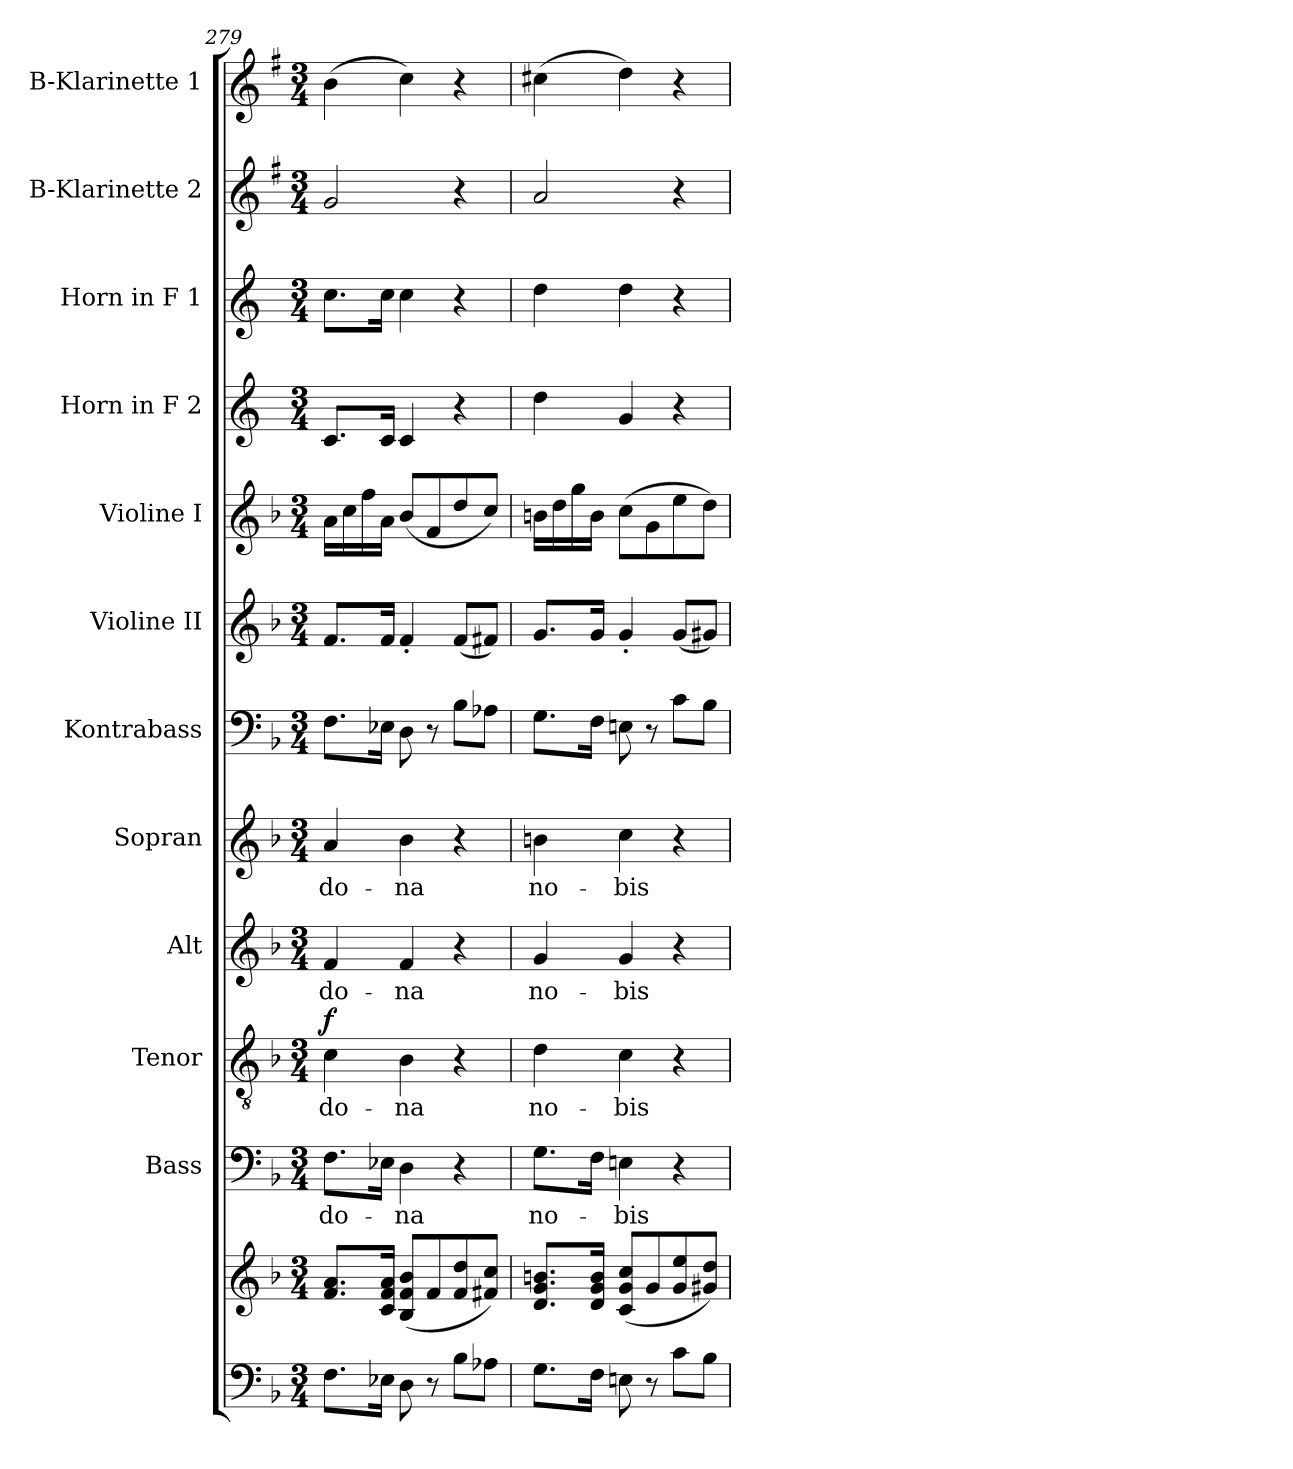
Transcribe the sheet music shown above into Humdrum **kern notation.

**kern	**kern	**kern	**text	**kern	**text	**dynam	**kern	**text	**kern	**text	**kern	**kern	**kern	**kern	**kern	**kern	**kern
*part12	*part12	*part11	*part11	*part10	*part10	*part10	*part9	*part9	*part8	*part8	*part7	*part6	*part5	*part4	*part3	*part2	*part1
*staff13	*staff12	*staff11	*staff11	*staff10	*staff10	*staff10	*staff9	*staff9	*staff8	*staff8	*staff7	*staff6	*staff5	*staff4	*staff3	*staff2	*staff1
*	*	*I"Bass	*	*I"Tenor	*	*	*I"Alt	*	*I"Sopran	*	*I"Kontrabass	*I"Violine II	*I"Violine I	*I"Horn in F 2	*I"Horn in F 1	*I"B-Klarinette 2	*I"B-Klarinette 1
*	*	*I'B.	*	*I'T.	*	*	*I'A.	*	*I'S.	*	*I'Kb.	*I'Vl. II	*I'Vl. I	*	*	*I'B Kl. 2	*I'B Kl. 1
*clefF4	*clefG2	*clefF4	*	*clefGv2	*	*	*clefG2	*	*clefG2	*	*clefF4	*clefG2	*clefG2	*clefG2	*clefG2	*clefG2	*clefG2
*	*	*	*	*	*	*	*	*	*	*	*ITrd7c12	*	*	*ITrd4c7	*ITrd4c7	*ITrd1c2	*ITrd1c2
*k[b-]	*k[b-]	*k[b-]	*	*k[b-]	*	*	*k[b-]	*	*k[b-]	*	*k[b-]	*k[b-]	*k[b-]	*k[b-]	*k[b-]	*k[b-]	*k[b-]
*F:	*F:	*F:	*	*F:	*	*	*F:	*	*F:	*	*F:	*F:	*F:	*F:	*F:	*F:	*F:
*M3/4	*M3/4	*M3/4	*	*M3/4	*	*	*M3/4	*	*M3/4	*	*M3/4	*M3/4	*M3/4	*M3/4	*M3/4	*M3/4	*M3/4
=279	=279	=279	=279	=279	=279	=279	=279	=279	=279	=279	=279	=279	=279	=279	=279	=279	=279
!	!	!	!LO:LY:b	!	!LO:LY:b	!LO:DY:a	!	!LO:LY:b	!	!LO:LY:b	!	!	!	!	!	!	!
8.F\L	8.f/ 8.a/L	8.F\L	do-	4c\	do-	f	4f/	do-	4a/	do-	8.FF\L	8.f/L	16a\LL	8.F/L	8.f\L	2f/	(>4a\
.	.	.	.	.	.	.	.	.	.	.	.	.	16cc\	.	.	.	.
.	.	.	.	.	.	.	.	.	.	.	.	.	16ff\	.	.	.	.
16E-X\Jk	16c/ 16f/ 16a/Jk	16E-X\Jk	.	.	.	.	.	.	.	.	16EE-X\Jk	16f/Jk	16a\JJ	16F/Jk	16f\Jk	.	.
!	!	!	!LO:LY:b	!	!LO:LY:b	!	!	!LO:LY:b	!	!LO:LY:b	!	!	!	!	!	!	!
8D\	(<8B-/ 8f/ 8b-/L	4D\	-na	4B-\	-na	.	4f/	-na	4b-\	-na	8DD\	4f'</	(<8b-/L	4F/	4f\	.	4b-\)
8r	8f/	.	.	.	.	.	.	.	.	.	8r	.	8f/	.	.	.	.
8B-\L	8f/ 8dd/	4r	.	4r	.	.	4r	.	4r	.	8BB-\L	(<8f/L	8dd/	4r	4r	4r	4r
8A-X\J	8f#X/ 8cc/J)	.	.	.	.	.	.	.	.	.	8AA-X\J	8f#X/J)	8cc/J)	.	.	.	.
=280	=280	=280	=280	=280	=280	=280	=280	=280	=280	=280	=280	=280	=280	=280	=280	=280	=280
!	!	!	!LO:LY:b	!	!LO:LY:b	!	!	!LO:LY:b	!	!LO:LY:b	!	!	!	!	!	!	!
8.G\L	8.d/ 8.g/ 8.bn/L	8.G\L	no-	4d\	no-	.	4g/	no-	4bn\	no-	8.GG\L	8.g/L	16bn\LL	4g\	4g\	2g/	(>4bn\
.	.	.	.	.	.	.	.	.	.	.	.	.	16dd\	.	.	.	.
.	.	.	.	.	.	.	.	.	.	.	.	.	16gg\	.	.	.	.
16F\Jk	16d/ 16g/ 16b/Jk	16F\Jk	.	.	.	.	.	.	.	.	16FF\Jk	16g/Jk	16b\JJ	.	.	.	.
!	!	!	!LO:LY:b	!	!LO:LY:b	!	!	!LO:LY:b	!	!LO:LY:b	!	!	!	!	!	!	!
8En\	(<8c/ 8g/ 8cc/L	4En\	-bis	4c\	-bis	.	4g/	-bis	4cc\	-bis	8EEn\	4g'</	(>8cc\L	4c/	4g\	.	4cc\)
8r	8g/	.	.	.	.	.	.	.	.	.	8r	.	8g\	.	.	.	.
8c\L	8g/ 8ee/	4r	.	4r	.	.	4r	.	4r	.	8C\L	(<8g/L	8ee\	4r	4r	4r	4r
8B-\J	8g#X/ 8dd/J)	.	.	.	.	.	.	.	.	.	8BB-\J	8g#X/J)	8dd\J)	.	.	.	.
=	=	=	=	=	=	=	=	=	=	=	=	=	=	=	=	=	=
*-	*-	*-	*-	*-	*-	*-	*-	*-	*-	*-	*-	*-	*-	*-	*-	*-	*-
